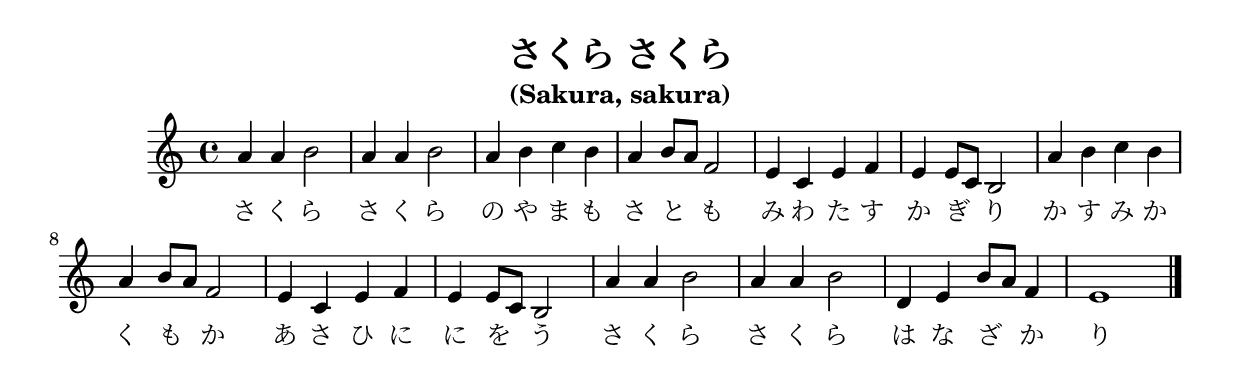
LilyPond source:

%% sakura-sakura.ly

\version "2.12.0"


\header {
  title = "さくら さくら"
  subtitle = "(Sakura, sakura)"
}


\score {
  
  <<
    \relative c'' {
      %% Beams are melismata, no autobeams.
      \set Staff.autoBeaming = ##f

      | a4 a b2 | a4 a b2
      | a4 b c b | a4 b8[ a] f2
      | e4 c e f | e4 e8[ c] b2
      | a'4 b c b | a4 b8[ a] f2
      | e4 c e f | e4 e8[ c] b2
      | a'4 a b2 | a4 a b2
      | d,4 e b'8[ a] f4 | e1 \bar "|."
    }
    \addlyrics {


      %{

      Try the following if the default font doesn't work for you,
      run

      lilypond -dshow-available-fonts blabla

      this will show all fonts available to LilyPond, substitute
      FAMILY-NAME below and uncomment
      
      %}
      %% \override Lyrics . LyricText #'font-name = #"FAMILY-NAME"
      
      さ く ら さ く ら
      の や ま も さ と も
      み わ た す か ぎ り
      か す み か く も か
      あ さ ひ に に を う
      さ く ら さ く ら
      は な ざ か り
    }
  >>
  \layout { }
  
  \midi {
    \context {
      \Score
      tempoWholesPerMinute = #(ly:make-moment 120 4)
      }
    }


  }

%%% Local Variables:
%%% coding: utf-8
%%% End:
